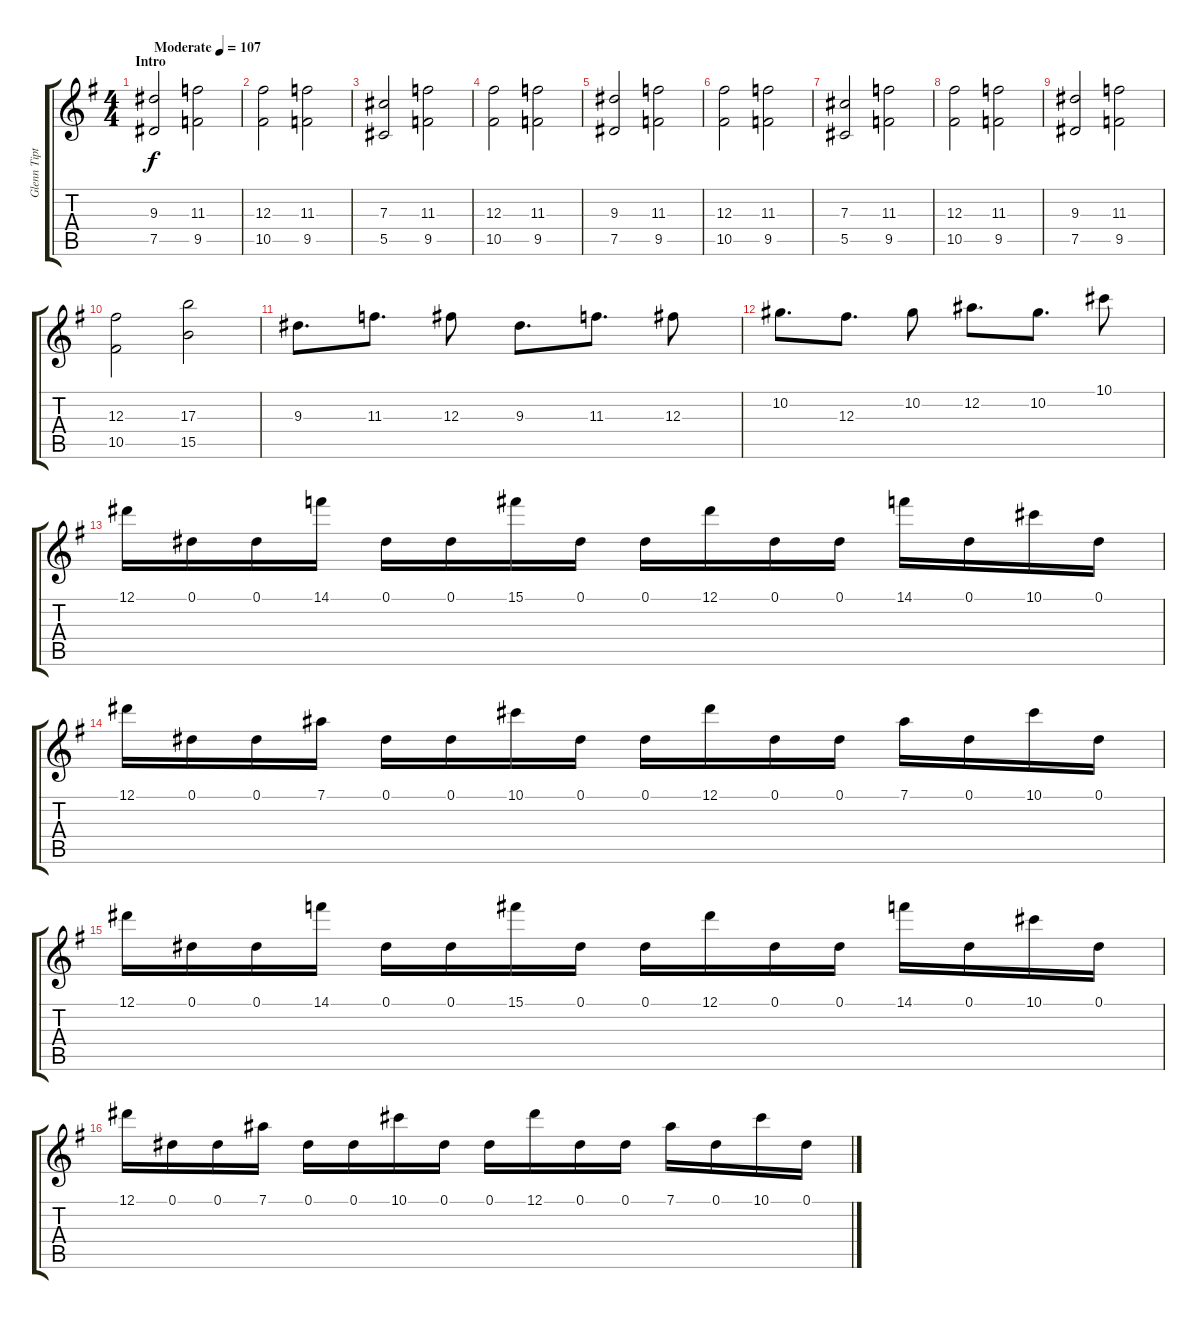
\track ("Glenn Tipton" "Glenn Tipt") {instrument distortionguitar}
\staff {score tabs}
\tuning (Eb4 Bb3 Gb3 Db3 Ab2 Eb2) {hide}
\ts (4 4)
\section ("" "Intro")
\tempo (107 "Moderate")
\clef g2
\ks eminor
(9.3 7.5).2{dy f instrument distortionguitar} (11.3 9.5).2 |
(12.3 10.5).2 (11.3 9.5).2 |
(7.3 5.5).2 (11.3 9.5).2 |
(12.3 10.5).2 (11.3 9.5).2 |
(9.3 7.5).2 (11.3 9.5).2 |
(12.3 10.5).2 (11.3 9.5).2 |
(7.3 5.5).2 (11.3 9.5).2 |
(12.3 10.5).2 (11.3 9.5).2 |
(9.3 7.5).2 (11.3 9.5).2 |
(12.3 10.5).2 (17.3 15.5).2 |
9.3.8{d} 11.3.8{d} 12.3.8 9.3.8{d} 11.3.8{d} 12.3.8 |
10.2.8{d} 12.3.8{d} 10.2.8 12.2.8{d} 10.2.8{d} 10.1.8 |
12.1.16 0.1.16 0.1.16 14.1.16 0.1.16 0.1.16 15.1.16 0.1.16 0.1.16 12.1.16 0.1.16 0.1.16 14.1.16 0.1.16 10.1.16 0.1.16 |
12.1.16 0.1.16 0.1.16 7.1.16 0.1.16 0.1.16 10.1.16 0.1.16 0.1.16 12.1.16 0.1.16 0.1.16 7.1.16 0.1.16 10.1.16 0.1.16 |
12.1.16 0.1.16 0.1.16 14.1.16 0.1.16 0.1.16 15.1.16 0.1.16 0.1.16 12.1.16 0.1.16 0.1.16 14.1.16 0.1.16 10.1.16 0.1.16 |
12.1.16 0.1.16 0.1.16 7.1.16 0.1.16 0.1.16 10.1.16 0.1.16 0.1.16 12.1.16 0.1.16 0.1.16 7.1.16 0.1.16 10.1.16 0.1.16
